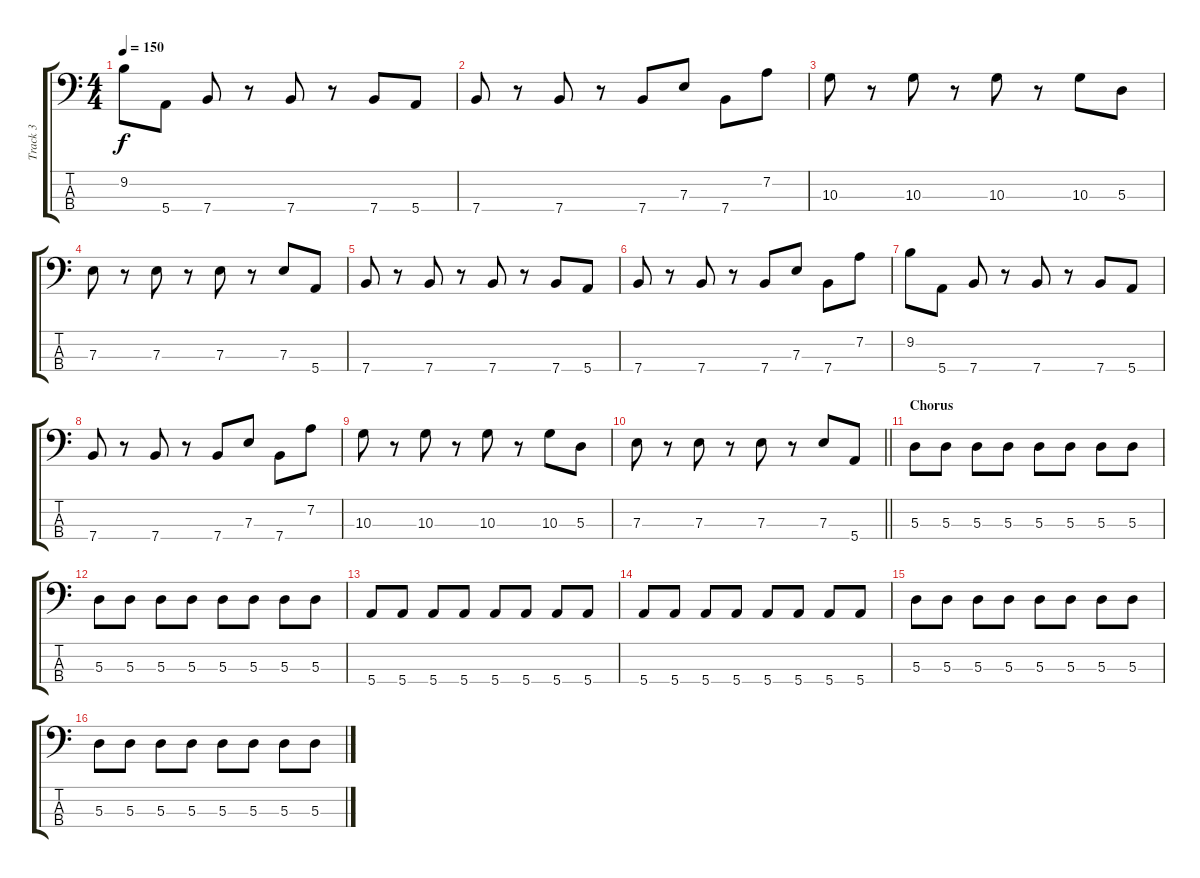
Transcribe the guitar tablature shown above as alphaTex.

\track ("Track 3" "Track 3") {instrument electricbassfinger}
\staff {score tabs}
\tuning (G2 D2 A1 E1) {hide}
\ts (4 4)
\tempo 150
\clef f4
\ks c
9.2.8{dy f} 5.4.8 7.4.8 r.8 7.4.8 r.8 7.4.8 5.4.8 |
7.4.8 r.8 7.4.8 r.8 7.4.8 7.3.8 7.4.8 7.2.8 |
10.3.8 r.8 10.3.8 r.8 10.3.8 r.8 10.3.8 5.3.8 |
7.3.8 r.8 7.3.8 r.8 7.3.8 r.8 7.3.8 5.4.8 |
7.4.8 r.8 7.4.8 r.8 7.4.8 r.8 7.4.8 5.4.8 |
7.4.8 r.8 7.4.8 r.8 7.4.8 7.3.8 7.4.8 7.2.8 |
9.2.8 5.4.8 7.4.8 r.8 7.4.8 r.8 7.4.8 5.4.8 |
7.4.8 r.8 7.4.8 r.8 7.4.8 7.3.8 7.4.8 7.2.8 |
10.3.8 r.8 10.3.8 r.8 10.3.8 r.8 10.3.8 5.3.8 |
\barLineRight lightlight
7.3.8 r.8 7.3.8 r.8 7.3.8 r.8 7.3.8 5.4.8 |
\section ("" "Chorus")
5.3.8 5.3.8 5.3.8 5.3.8 5.3.8 5.3.8 5.3.8 5.3.8 |
5.3.8 5.3.8 5.3.8 5.3.8 5.3.8 5.3.8 5.3.8 5.3.8 |
5.4.8 5.4.8 5.4.8 5.4.8 5.4.8 5.4.8 5.4.8 5.4.8 |
5.4.8 5.4.8 5.4.8 5.4.8 5.4.8 5.4.8 5.4.8 5.4.8 |
5.3.8 5.3.8 5.3.8 5.3.8 5.3.8 5.3.8 5.3.8 5.3.8 |
5.3.8 5.3.8 5.3.8 5.3.8 5.3.8 5.3.8 5.3.8 5.3.8
